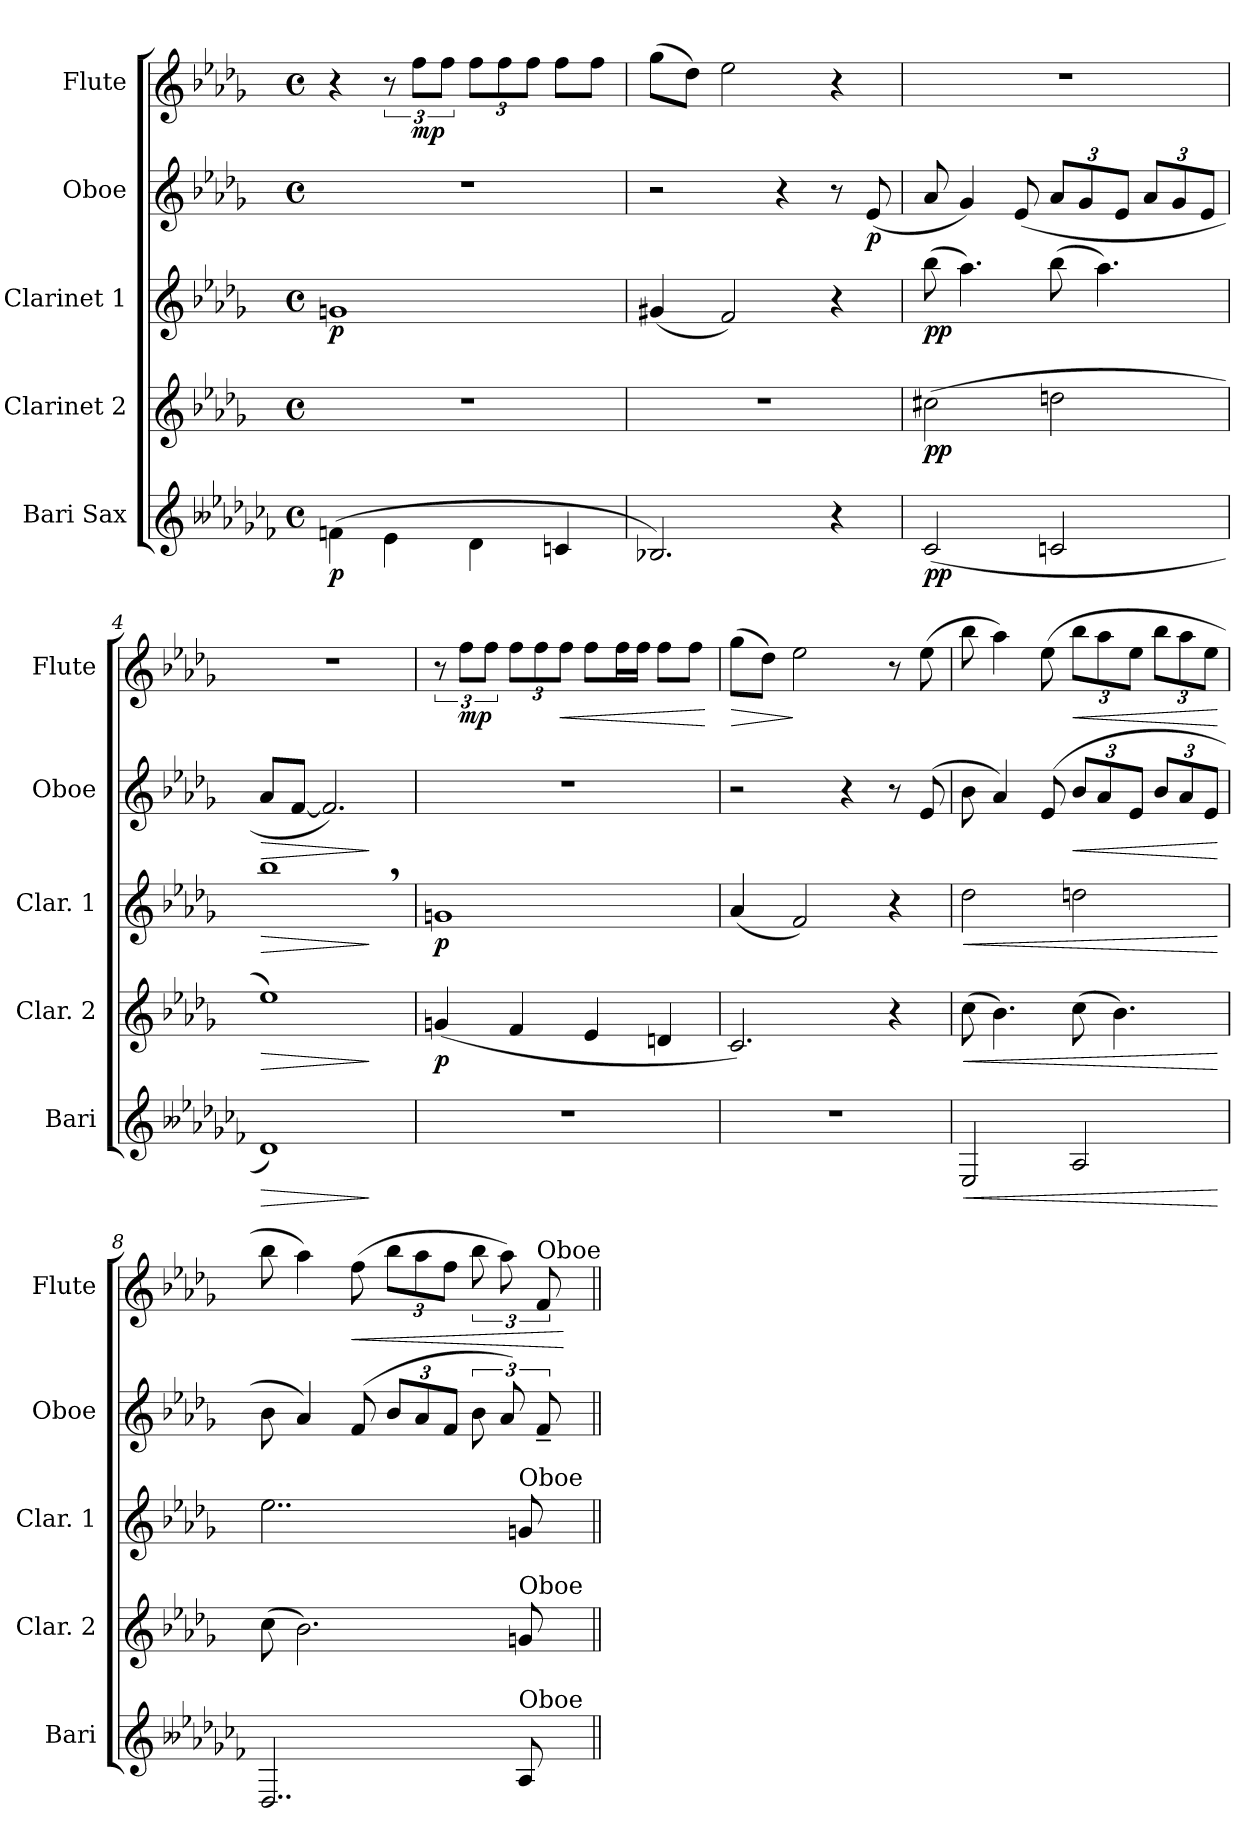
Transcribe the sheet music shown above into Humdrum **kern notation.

**kern	**dynam	**kern	**dynam	**kern	**dynam	**kern	**dynam	**kern	**dynam
*part5	*part5	*part4	*part4	*part3	*part3	*part2	*part2	*part1	*part1
*staff5	*staff5	*staff4	*staff4	*staff3	*staff3	*staff2	*staff2	*staff1	*staff1
*I"Bari Sax	*	*I"Clarinet 2	*	*I"Clarinet 1	*	*I"Oboe	*	*I"Flute	*
*I'Bari	*	*I'Clar. 2	*	*I'Clar. 1	*	*I'Oboe	*	*I'Flute	*
*clefG2	*	*clefG2	*	*clefG2	*	*clefG2	*	*clefG2	*
*ITrd12c21	*	*ITrd1c2	*	*ITrd1c2	*	*	*	*	*
*k[b--e-a-d-g-c-f-]	*	*k[b-e-a-d-g-c-f-]	*	*k[b-e-a-d-g-c-f-]	*	*k[b-e-a-d-g-]	*	*k[b-e-a-d-g-]	*
*M4/4	*	*M4/4	*	*M4/4	*	*M4/4	*	*M4/4	*
*met(c)	*	*met(c)	*	*met(c)	*	*met(c)	*	*met(c)	*
*MM60	*	*MM60	*	*MM60	*	*MM60	*	*MM60	*
=1	=1	=1	=1	=1	=1	=1	=1	=1	=1
!	!LO:DY:b	!	!	!	!LO:DY:b	!	!	!	!
(4Fn\	p	1r	.	1fn	p	1r	.	4r	.
4E-\	.	.	.	.	.	.	.	12r	.
!	!	!	!	!	!	!	!	!	!LO:DY:b
.	.	.	.	.	.	.	.	12ff\L	mp
.	.	.	.	.	.	.	.	12ff\J	.
*	*	*	*	*	*	*	*	*Xbrackettup	*
4D-\	.	.	.	.	.	.	.	12ff\L	.
.	.	.	.	.	.	.	.	12ff\	.
.	.	.	.	.	.	.	.	12ff\J	.
4Cn/	.	.	.	.	.	.	.	8ff\L	.
.	.	.	.	.	.	.	.	8ff\J	.
=2	=2	=2	=2	=2	=2	=2	=2	=2	=2
2.BB-X/)	.	1r	.	(4f#X/	.	2r	.	(8gg-\L	.
.	.	.	.	.	.	.	.	8dd-\J)	.
.	.	.	.	2e-/)	.	.	.	2ee-\	.
.	.	.	.	.	.	4r	.	.	.
4r	.	.	.	4r	.	8r	.	4r	.
!	!	!	!	!	!	!	!LO:DY:b	!	!
.	.	.	.	.	.	(8e-/	p	.	.
=3	=3	=3	=3	=3	=3	=3	=3	=3	=3
!	!LO:DY:b	!	!LO:DY:b	!	!LO:DY:b	!	!	!	!
(2C-/	pp	(2bn\	pp	(8aa-\	pp	8a-/	.	1r	.
.	.	.	.	4.gg-\)	.	4g-/)	.	.	.
.	.	.	.	.	.	(8e-/	.	.	.
*	*	*	*	*	*	*Xbrackettup	*	*	*
2Cn/	.	2ccn\	.	(8aa-\	.	12a-/L	.	.	.
.	.	.	.	.	.	12g-/	.	.	.
.	.	.	.	4.gg-\)	.	.	.	.	.
.	.	.	.	.	.	12e-/J	.	.	.
.	.	.	.	.	.	12a-/L	.	.	.
.	.	.	.	.	.	12g-/	.	.	.
.	.	.	.	.	.	12e-/J	.	.	.
=4	=4	=4	=4	=4	=4	=4	=4	=4	=4
!	!LO:HP:b	!	!LO:HP:b	!	!LO:HP:b	!	!LO:HP:b	!	!
1D-)	>	1dd-)	>	1aa-,	>	8a-/L	>	1r	.
.	.	.	.	.	.	[8f/J	.	.	.
.	.	.	.	.	.	2.f/])	.	.	.
.	]	.	]	.	]	.	]	.	.
!!LO:PB:g=z
=5	=5	=5	=5	=5	=5	=5	=5	=5	=5
*	*	*	*	*	*	*	*	*brackettup	*
!	!	!	!LO:DY:b	!	!LO:DY:b	!	!	!	!
1r	.	(4fn/	p	1fn	p	1r	.	12r	.
!	!	!	!	!	!	!	!	!	!LO:DY:b
.	.	.	.	.	.	.	.	12ff\L	mp
.	.	.	.	.	.	.	.	12ff\J	.
*	*	*	*	*	*	*	*	*Xbrackettup	*
.	.	4e-/	.	.	.	.	.	12ff\L	.
.	.	.	.	.	.	.	.	12ff\	.
!	!	!	!	!	!	!	!	!	!LO:HP:b
.	.	.	.	.	.	.	.	12ff\J	<
.	.	4d-/	.	.	.	.	.	8ff\L	.
.	.	.	.	.	.	.	.	16ff\L	.
.	.	.	.	.	.	.	.	16ff\JJ	.
.	.	4cn/	.	.	.	.	.	8ff\L	.
.	.	.	.	.	.	.	.	8ff\J	.
.	.	.	.	.	.	.	.	.	[
=6	=6	=6	=6	=6	=6	=6	=6	=6	=6
!	!	!	!	!	!	!	!	!	!LO:HP:b
1r	.	2.B-/)	.	(4g-/	.	2r	.	(8gg-\L	>
.	.	.	.	.	.	.	.	8dd-\J)	.
.	.	.	.	2e-/)	.	.	.	2ee-\	]
.	.	.	.	.	.	4r	.	.	.
.	.	4r	.	4r	.	8r	.	8r	.
.	.	.	.	.	.	(>8e-/	.	(8ee-\	.
=7	=7	=7	=7	=7	=7	=7	=7	=7	=7
!	!LO:HP:b	!	!LO:HP:b	!	!LO:HP:b	!	!	!	!
2EE-/	<	(8b-\	<	2cc-\	<	8b-\	.	8bb-\	.
.	.	4.a-\)	.	.	.	4a-/)	.	4aa-\)	.
.	.	.	.	.	.	(>8e-/	.	(8ee-\	.
!	!	!	!	!	!	!	!LO:HP:b	!	!LO:HP:b
2AA-/	.	(8b-\	.	2ccn\	.	12b-/L	<	12bb-\L	<
.	.	.	.	.	.	12a-/	.	12aa-\	.
.	.	4.a-\)	.	.	.	.	.	.	.
.	.	.	.	.	.	12e-/J	.	12ee-\J	.
.	.	.	.	.	.	12b-/L	.	12bb-\L	.
.	.	.	.	.	.	12a-/	.	12aa-\	.
.	.	.	.	.	.	12e-/J	.	12ee-\J	.
.	[	.	[	.	[	.	[	.	[
!!LO:PB:g=z
=8	=8	=8	=8	=8	=8	=8	=8	=8	=8
2..DD-/	.	(8b-\	.	2..dd-\	.	8b-\	.	8bb-\	.
.	.	2.a-\)	.	.	.	4a-/)	.	4aa-\)	.
*	*	*	*	*	*	*	*	*MM50	*
!	!	!	!	!	!	!	!	!	!LO:HP:b
.	.	.	.	.	.	(8f/	.	(8ff\	<
.	.	.	.	.	.	12b-/L	.	12bb-\L	.
.	.	.	.	.	.	12a-/	.	12aa-\	.
.	.	.	.	.	.	12f/J	.	12ff\J	.
*	*	*	*	*	*	*brackettup	*	*brackettup	*
.	.	.	.	.	.	12b-\	.	12bb-\	.
.	.	.	.	.	.	12a-/)	.	12aa-\)	.
!	!	!	!	!LO:TX:a:t=Oboe	!	!	!	!	!
!	!	!LO:TX:a:t=Oboe	!	!	!	!	!	!	!
!LO:TX:a:t=Oboe	!	!	!	!	!	!	!	!	!
8AA-/	.	8fn/	.	8fn/	.	.	.	.	.
!	!	!	!	!	!	!	!	!LO:TX:a:t=Oboe	!
.	.	.	.	.	.	12f~/	.	12f/	.
.	.	.	.	.	.	.	.	.	[
=||	=||	=||	=||	=||	=||	=||	=||	=||	=||
*-	*-	*-	*-	*-	*-	*-	*-	*-	*-
